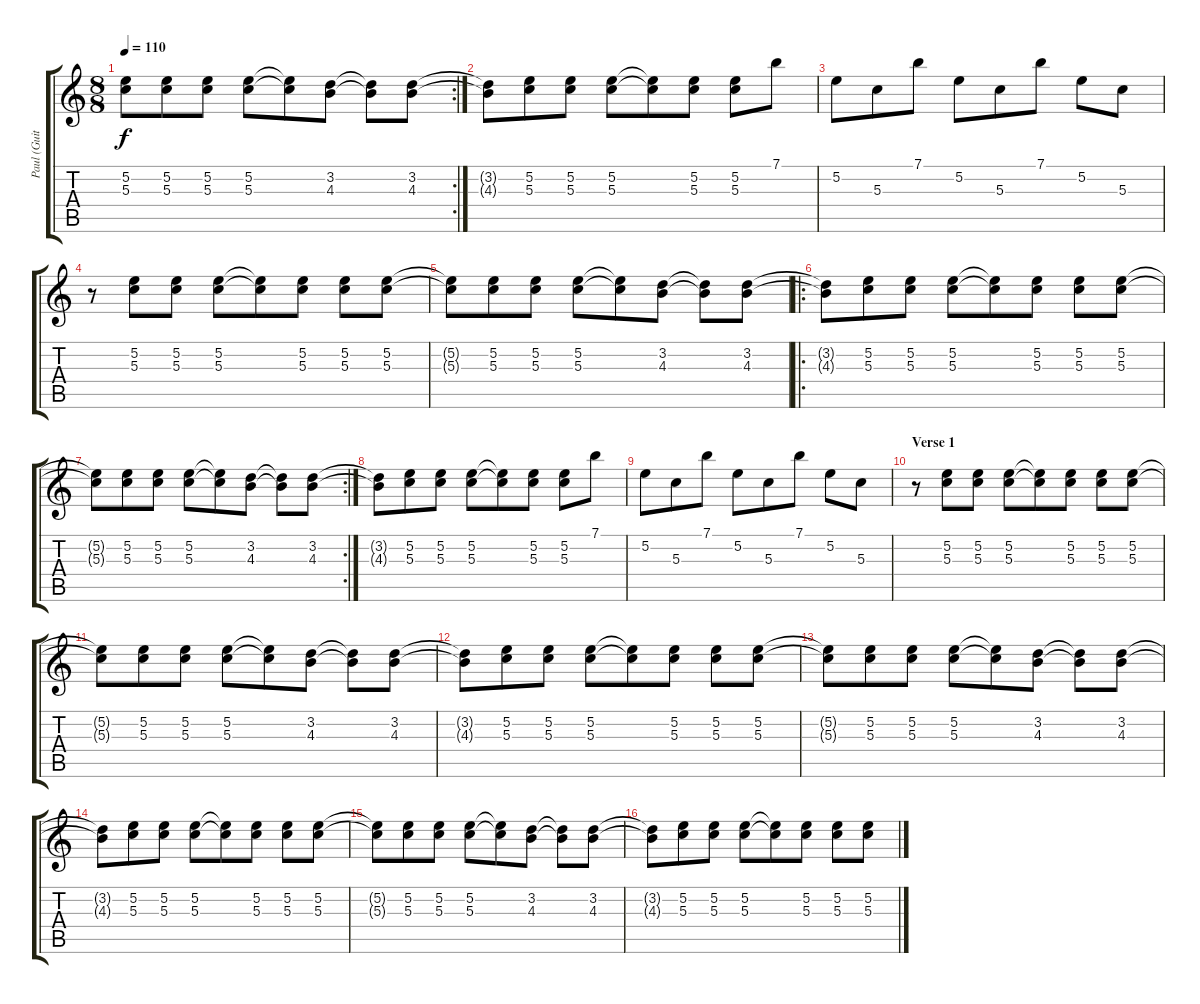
\track ("Paul (Guitar 1)" "Paul (Guit") {instrument electricguitarclean}
\staff {score tabs}
\tuning (E4 B3 G3 D3 A2 E2) {hide}
\rc 2
\ts (8 8)
\tempo 110
\clef g2
\ks c
(5.2{t} 5.3{t}).8{dy f} (5.2 5.3).8 (5.2 5.3).8 (5.2 5.3).8 (5.2{t} 5.3{t}).8 (3.2 4.3).8 (3.2{t} 4.3{t}).8 (3.2 4.3).8 |
(3.2{t} 4.3{t}).8 (5.2 5.3).8 (5.2 5.3).8 (5.2 5.3).8 (5.2{t} 5.3{t}).8 (5.2 5.3).8 (5.2 5.3).8 7.1.8 |
5.2.8 5.3.8 7.1.8 5.2.8 5.3.8 7.1.8 5.2.8 5.3.8 |
r.8 (5.2 5.3).8 (5.2 5.3).8 (5.2 5.3).8 (5.2{t} 5.3{t}).8 (5.2 5.3).8 (5.2 5.3).8 (5.2 5.3).8 |
(5.2{t} 5.3{t}).8 (5.2 5.3).8 (5.2 5.3).8 (5.2 5.3).8 (5.2{t} 5.3{t}).8 (3.2 4.3).8 (3.2{t} 4.3{t}).8 (3.2 4.3).8 |
\ro
(3.2{t} 4.3{t}).8 (5.2 5.3).8 (5.2 5.3).8 (5.2 5.3).8 (5.2{t} 5.3{t}).8 (5.2 5.3).8 (5.2 5.3).8 (5.2 5.3).8 |
\rc 2
(5.2{t} 5.3{t}).8 (5.2 5.3).8 (5.2 5.3).8 (5.2 5.3).8 (5.2{t} 5.3{t}).8 (3.2 4.3).8 (3.2{t} 4.3{t}).8 (3.2 4.3).8 |
(3.2{t} 4.3{t}).8 (5.2 5.3).8 (5.2 5.3).8 (5.2 5.3).8 (5.2{t} 5.3{t}).8 (5.2 5.3).8 (5.2 5.3).8 7.1.8 |
5.2.8 5.3.8 7.1.8 5.2.8 5.3.8 7.1.8 5.2.8 5.3.8 |
\section ("" "Verse 1")
r.8 (5.2 5.3).8 (5.2 5.3).8 (5.2 5.3).8 (5.2{t} 5.3{t}).8 (5.2 5.3).8 (5.2 5.3).8 (5.2 5.3).8 |
(5.2{t} 5.3{t}).8 (5.2 5.3).8 (5.2 5.3).8 (5.2 5.3).8 (5.2{t} 5.3{t}).8 (3.2 4.3).8 (3.2{t} 4.3{t}).8 (3.2 4.3).8 |
(3.2{t} 4.3{t}).8 (5.2 5.3).8 (5.2 5.3).8 (5.2 5.3).8 (5.2{t} 5.3{t}).8 (5.2 5.3).8 (5.2 5.3).8 (5.2 5.3).8 |
(5.2{t} 5.3{t}).8 (5.2 5.3).8 (5.2 5.3).8 (5.2 5.3).8 (5.2{t} 5.3{t}).8 (3.2 4.3).8 (3.2{t} 4.3{t}).8 (3.2 4.3).8 |
(3.2{t} 4.3{t}).8 (5.2 5.3).8 (5.2 5.3).8 (5.2 5.3).8 (5.2{t} 5.3{t}).8 (5.2 5.3).8 (5.2 5.3).8 (5.2 5.3).8 |
(5.2{t} 5.3{t}).8 (5.2 5.3).8 (5.2 5.3).8 (5.2 5.3).8 (5.2{t} 5.3{t}).8 (3.2 4.3).8 (3.2{t} 4.3{t}).8 (3.2 4.3).8 |
(3.2{t} 4.3{t}).8 (5.2 5.3).8 (5.2 5.3).8 (5.2 5.3).8 (5.2{t} 5.3{t}).8 (5.2 5.3).8 (5.2 5.3).8 (5.2 5.3).8
